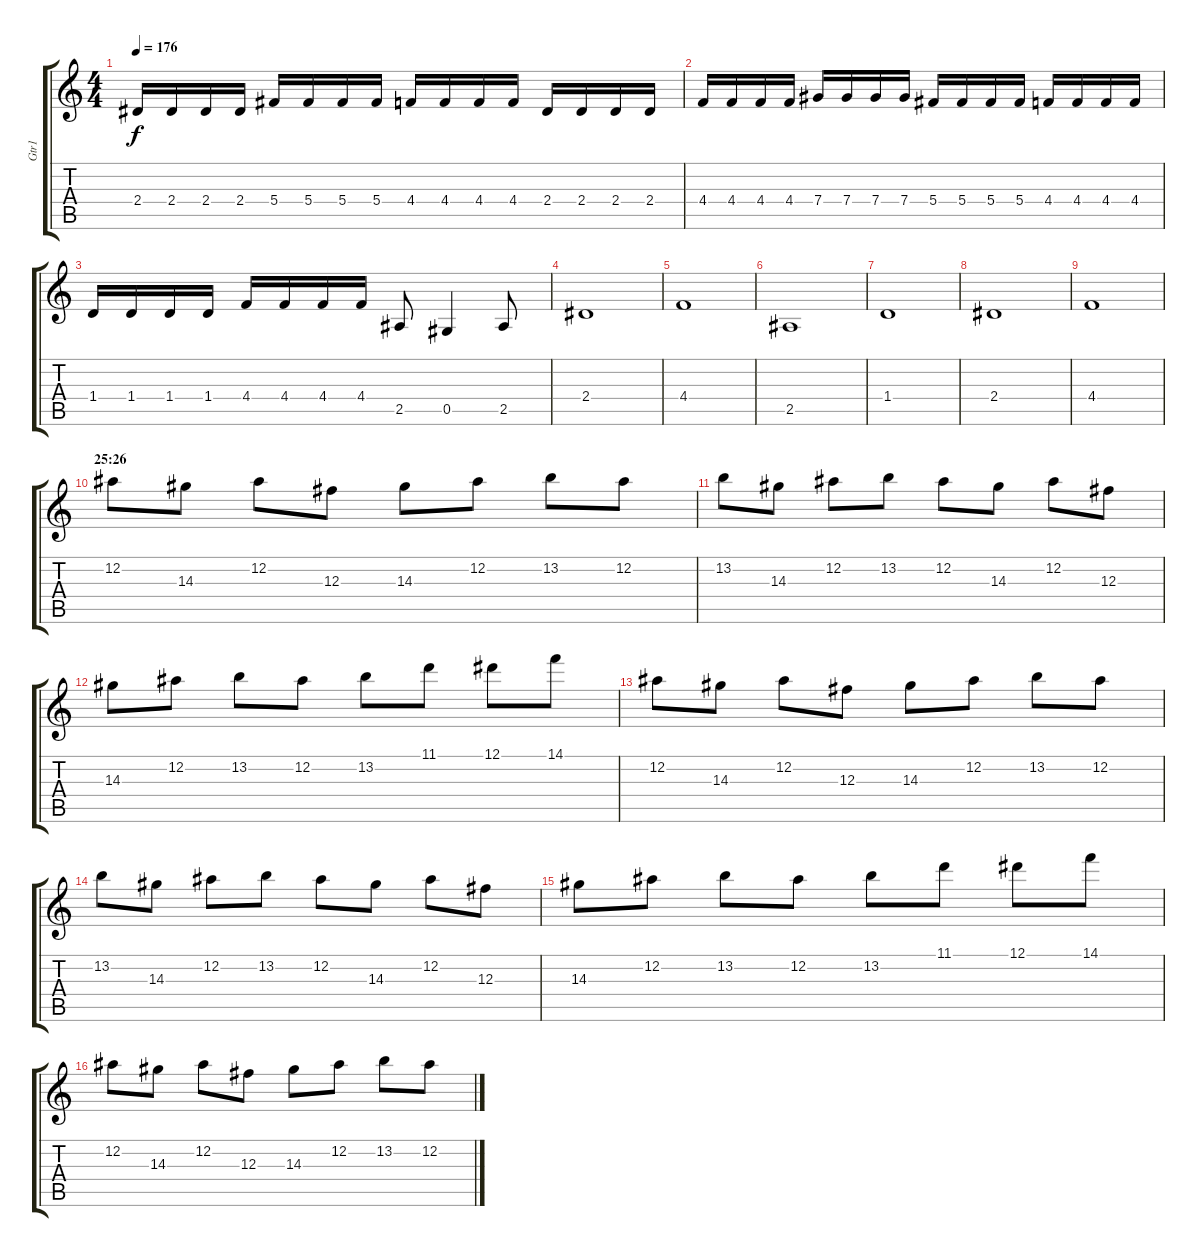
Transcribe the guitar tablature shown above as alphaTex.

\track ("Gtr1" "Gtr1") {instrument overdrivenguitar}
\staff {score tabs}
\tuning (Eb4 Bb3 Gb3 Db3 Ab2 Eb2) {hide}
\ts (4 4)
\tempo 176
\clef g2
\ks c
2.4.16{dy f} 2.4.16 2.4.16 2.4.16 5.4.16 5.4.16 5.4.16 5.4.16 4.4.16 4.4.16 4.4.16 4.4.16 2.4.16 2.4.16 2.4.16 2.4.16 |
4.4.16 4.4.16 4.4.16 4.4.16 7.4.16 7.4.16 7.4.16 7.4.16 5.4.16 5.4.16 5.4.16 5.4.16 4.4.16 4.4.16 4.4.16 4.4.16 |
1.4.16 1.4.16 1.4.16 1.4.16 4.4.16 4.4.16 4.4.16 4.4.16 2.5.8 0.5.4 2.5.8 |
2.4.1 |
4.4.1 |
2.5.1 |
1.4.1 |
2.4.1 |
4.4.1 |
\section ("" "25:26")
12.2.8{volume 16} 14.3.8 12.2.8 12.3.8 14.3.8 12.2.8 13.2.8 12.2.8 |
13.2.8 14.3.8 12.2.8 13.2.8 12.2.8 14.3.8 12.2.8 12.3.8 |
14.3.8 12.2.8 13.2.8 12.2.8 13.2.8 11.1.8 12.1.8 14.1.8 |
12.2.8 14.3.8 12.2.8 12.3.8 14.3.8 12.2.8 13.2.8 12.2.8 |
13.2.8 14.3.8 12.2.8 13.2.8 12.2.8 14.3.8 12.2.8 12.3.8 |
14.3.8 12.2.8 13.2.8 12.2.8 13.2.8 11.1.8 12.1.8 14.1.8 |
12.2.8 14.3.8 12.2.8 12.3.8 14.3.8 12.2.8 13.2.8 12.2.8
